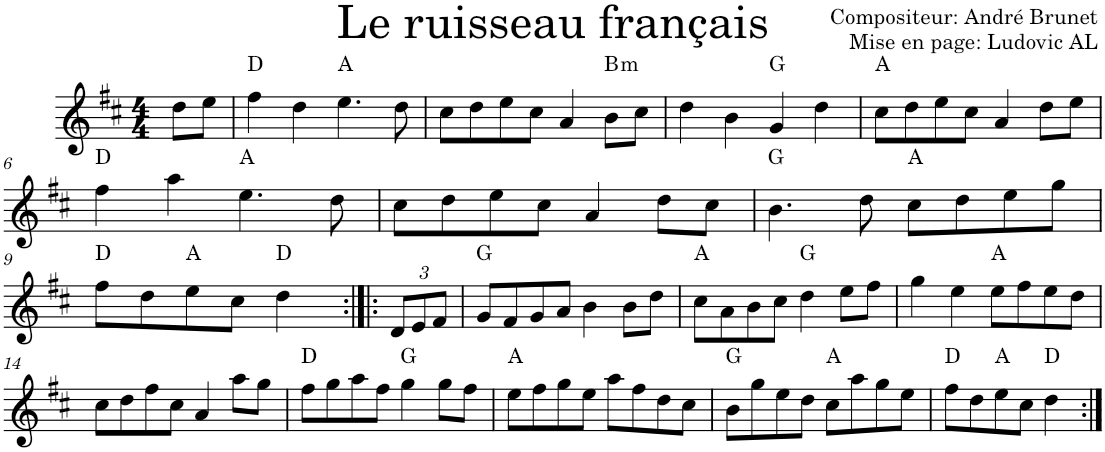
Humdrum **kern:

**kern	**harte
*part1	*part1
*staff1	*
*I"Violon	*
*I'Vln.	*
*clefG2	*
*k[f#c#]	*
*M4/4	*
=1	=1
8dd\L	.
8ee\J	.
=2	=2
4ff#\	D:maj
4dd\	.
4.ee\	A:maj
8dd\	.
=3	=3
8cc#\L	.
8dd\	.
8ee\	.
8cc#\J	.
4a/	.
!	!LO:H:kt=m
8b\L	B:min
8cc#\J	.
=4	=4
4dd\	.
4b\	.
4g/	G:maj
4dd\	.
=5	=5
8cc#\L	A:maj
8dd\	.
8ee\	.
8cc#\J	.
4a/	.
8dd\L	.
8ee\J	.
!!LO:LB:g=z
=6	=6
4ff#\	D:maj
4aa\	.
4.ee\	A:maj
8dd\	.
=7	=7
8cc#\L	.
8dd\	.
8ee\	.
8cc#\J	.
4a/	.
8dd\L	.
8cc#\J	.
=8	=8
4.b\	G:maj
8dd\	.
8cc#\L	A:maj
8dd\	.
8ee\	.
8gg\J	.
!!LO:LB:g=z
=9	=9
8ff#\L	D:maj
8dd\	.
8ee\	A:maj
8cc#\J	.
4dd\	D:maj
=10:|!|:	=10:|!|:
*Xbrackettup	*
12d/L	.
12e/	.
12f#/J	.
=11	=11
8g/L	G:maj
8f#/	.
8g/	.
8a/J	.
4b\	.
8b\L	.
8dd\J	.
=12	=12
8cc#\L	A:maj
8a\	.
8b\	.
8cc#\J	.
4dd\	G:maj
8ee\L	.
8ff#\J	.
=13	=13
4gg\	.
4ee\	.
8ee\L	A:maj
8ff#\	.
8ee\	.
8dd\J	.
!!LO:LB:g=z
=14	=14
8cc#\L	.
8dd\	.
8ff#\	.
8cc#\J	.
4a/	.
8aa\L	.
8gg\J	.
=15	=15
8ff#\L	D:maj
8gg\	.
8aa\	.
8ff#\J	.
4gg\	G:maj
8gg\L	.
8ff#\J	.
=16	=16
8ee\L	A:maj
8ff#\	.
8gg\	.
8ee\J	.
8aa\L	.
8ff#\	.
8dd\	.
8cc#\J	.
=17	=17
8b\L	G:maj
8gg\	.
8ee\	.
8dd\J	.
8cc#\L	A:maj
8aa\	.
8gg\	.
8ee\J	.
=18	=18
8ff#\L	D:maj
8dd\	.
8ee\	A:maj
8cc#\J	.
4dd\	D:maj
=:|!	=:|!
*-	*-
